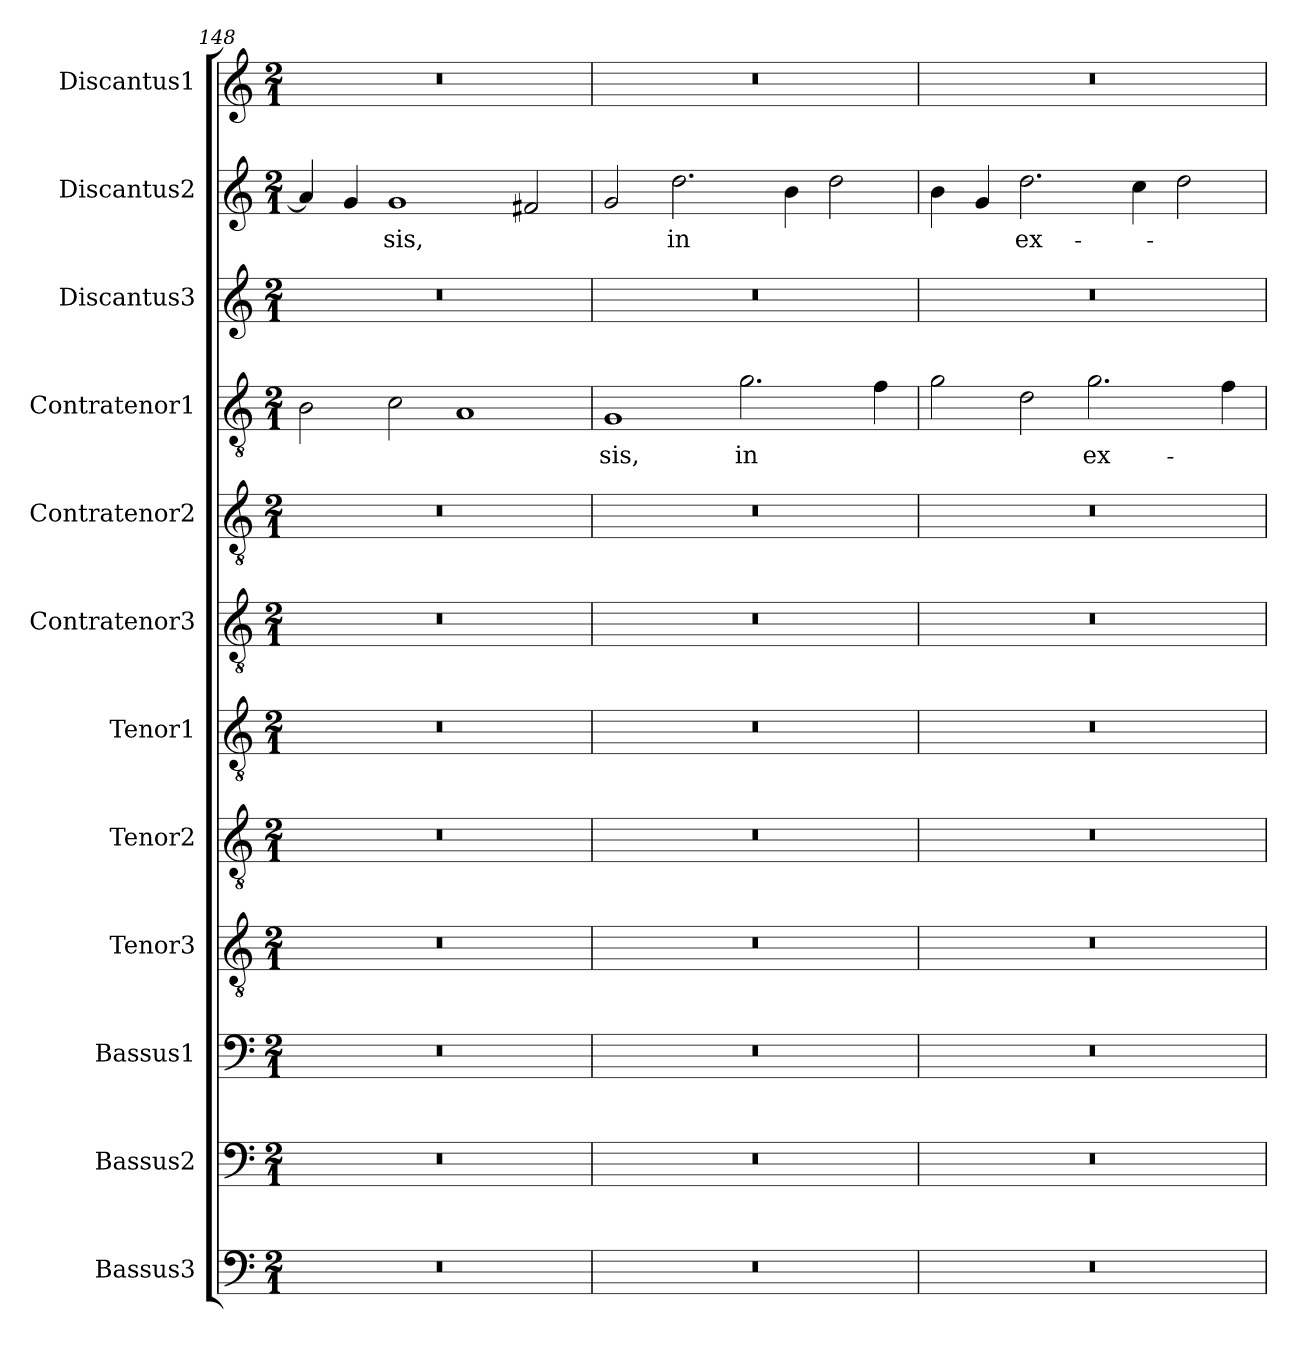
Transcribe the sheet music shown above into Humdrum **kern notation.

**kern	**kern	**kern	**kern	**kern	**kern	**kern	**kern	**kern	**text	**kern	**kern	**text	**kern
*part12	*part11	*part10	*part9	*part8	*part7	*part6	*part5	*part4	*part4	*part3	*part2	*part2	*part1
*staff12	*staff11	*staff10	*staff9	*staff8	*staff7	*staff6	*staff5	*staff4	*staff4	*staff3	*staff2	*staff2	*staff1
*I"Bassus3	*I"Bassus2	*I"Bassus1	*I"Tenor3	*I"Tenor2	*I"Tenor1	*I"Contratenor3	*I"Contratenor2	*I"Contratenor1	*	*I"Discantus3	*I"Discantus2	*	*I"Discantus1
*I'B3	*I'B2	*I'B1	*I'T3	*I'T2	*I'T1	*I'Ct3	*I'Ct2	*I'Ct1	*	*I'D3	*I'D2	*	*I'D1
*clefF4	*clefF4	*clefF4	*clefGv2	*clefGv2	*clefGv2	*clefGv2	*clefGv2	*clefGv2	*	*clefG2	*clefG2	*	*clefG2
*k[]	*k[]	*k[]	*k[]	*k[]	*k[]	*k[]	*k[]	*k[]	*	*k[]	*k[]	*	*k[]
*M2/1	*M2/1	*M2/1	*M2/1	*M2/1	*M2/1	*M2/1	*M2/1	*M2/1	*	*M2/1	*M2/1	*	*M2/1
=148	=148	=148	=148	=148	=148	=148	=148	=148	=148	=148	=148	=148	=148
0r	0r	0r	0r	0r	0r	0r	0r	2B\	.	0r	4a/]	.	0r
.	.	.	.	.	.	.	.	.	.	.	4g/	.	.
.	.	.	.	.	.	.	.	2c\	.	.	1g/	-sis,	.
.	.	.	.	.	.	.	.	1A/	.	.	.	.	.
.	.	.	.	.	.	.	.	.	.	.	2f#X/	.	.
=149	=149	=149	=149	=149	=149	=149	=149	=149	=149	=149	=149	=149	=149
0r	0r	0r	0r	0r	0r	0r	0r	1G/	-sis,	0r	2g/	.	0r
.	.	.	.	.	.	.	.	.	.	.	2.dd\	in	.
.	.	.	.	.	.	.	.	2.g\	in	.	.	.	.
.	.	.	.	.	.	.	.	.	.	.	4b\	.	.
.	.	.	.	.	.	.	.	.	.	.	2dd\	.	.
.	.	.	.	.	.	.	.	4f\	.	.	.	.	.
=150	=150	=150	=150	=150	=150	=150	=150	=150	=150	=150	=150	=150	=150
0r	0r	0r	0r	0r	0r	0r	0r	2g\	.	0r	4b\	.	0r
.	.	.	.	.	.	.	.	.	.	.	4g/	.	.
.	.	.	.	.	.	.	.	2d\	.	.	2.dd\	ex-	.
.	.	.	.	.	.	.	.	2.g\	ex-	.	.	.	.
.	.	.	.	.	.	.	.	.	.	.	4cc\	.	.
.	.	.	.	.	.	.	.	.	.	.	2dd\	.	.
.	.	.	.	.	.	.	.	4f\	.	.	.	.	.
=	=	=	=	=	=	=	=	=	=	=	=	=	=
*-	*-	*-	*-	*-	*-	*-	*-	*-	*-	*-	*-	*-	*-
